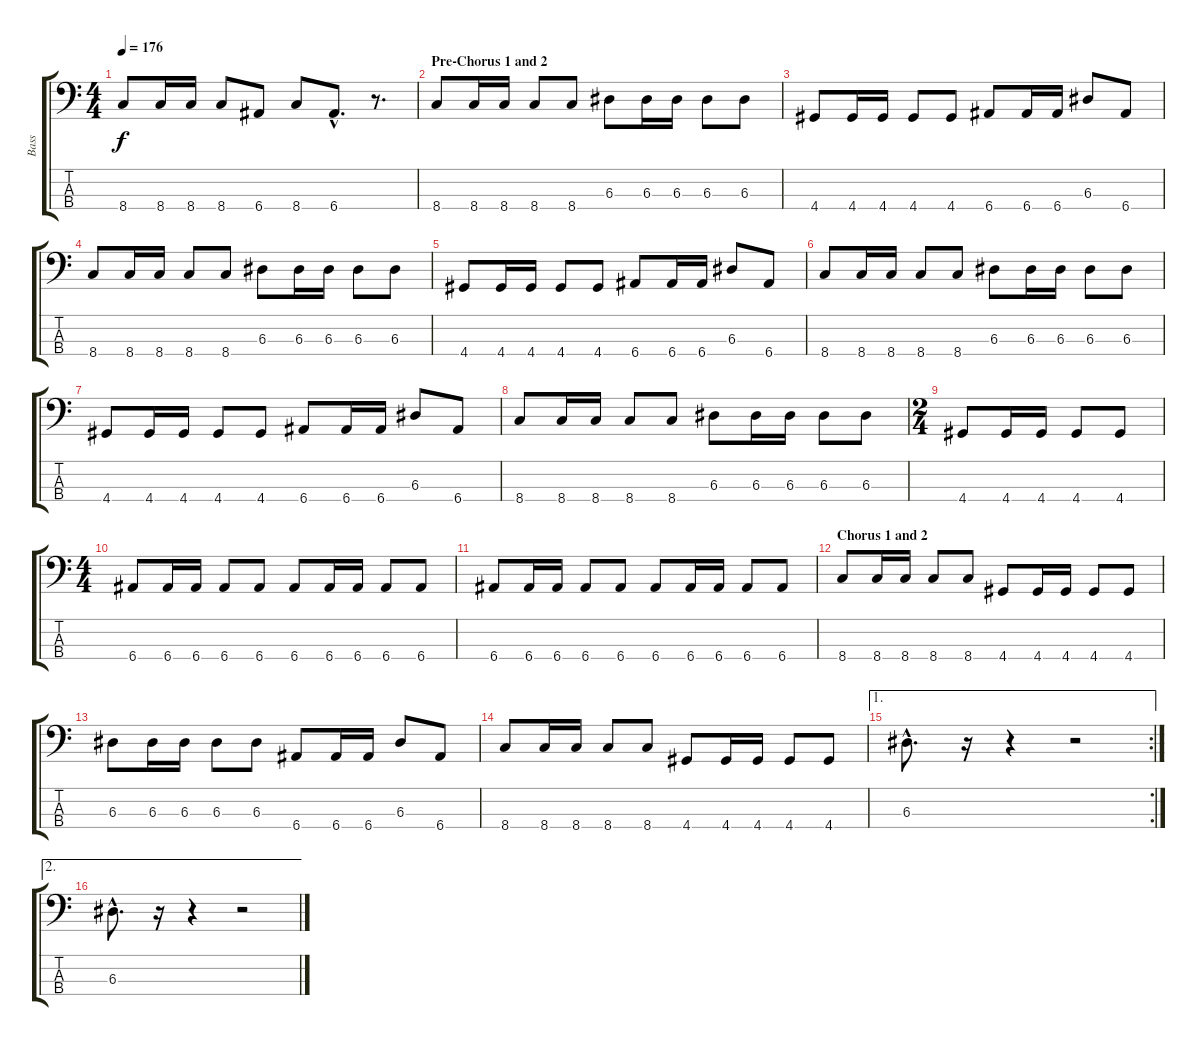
\track ("Bass" "Bass") {instrument electricbasspick}
\staff {score tabs}
\tuning (G2 D2 A1 E1) {hide}
\ts (4 4)
\tempo 176
\clef f4
\ks c
8.4.8{dy f} 8.4.16 8.4.16 8.4.8 6.4.8 8.4.8 6.4{hac}.8{d} r.8{d} |
\section ("" "Pre-Chorus 1 and 2")
8.4.8 8.4.16 8.4.16 8.4.8 8.4.8 6.3.8 6.3.16 6.3.16 6.3.8 6.3.8 |
4.4.8 4.4.16 4.4.16 4.4.8 4.4.8 6.4.8 6.4.16 6.4.16 6.3.8 6.4.8 |
8.4.8 8.4.16 8.4.16 8.4.8 8.4.8 6.3.8 6.3.16 6.3.16 6.3.8 6.3.8 |
4.4.8 4.4.16 4.4.16 4.4.8 4.4.8 6.4.8 6.4.16 6.4.16 6.3.8 6.4.8 |
8.4.8 8.4.16 8.4.16 8.4.8 8.4.8 6.3.8 6.3.16 6.3.16 6.3.8 6.3.8 |
4.4.8 4.4.16 4.4.16 4.4.8 4.4.8 6.4.8 6.4.16 6.4.16 6.3.8 6.4.8 |
8.4.8 8.4.16 8.4.16 8.4.8 8.4.8 6.3.8 6.3.16 6.3.16 6.3.8 6.3.8 |
\ts (2 4)
4.4.8 4.4.16 4.4.16 4.4.8 4.4.8 |
\ts (4 4)
6.4.8 6.4.16 6.4.16 6.4.8 6.4.8 6.4.8 6.4.16 6.4.16 6.4.8 6.4.8 |
6.4.8 6.4.16 6.4.16 6.4.8 6.4.8 6.4.8 6.4.16 6.4.16 6.4.8 6.4.8 |
\section ("" "Chorus 1 and 2")
8.4.8 8.4.16 8.4.16 8.4.8 8.4.8 4.4.8 4.4.16 4.4.16 4.4.8 4.4.8 |
6.3.8 6.3.16 6.3.16 6.3.8 6.3.8 6.4.8 6.4.16 6.4.16 6.3.8 6.4.8 |
8.4.8 8.4.16 8.4.16 8.4.8 8.4.8 4.4.8 4.4.16 4.4.16 4.4.8 4.4.8 |
\ae 1
\rc 2
6.3{hac}.8{d} r.16 r.4 r.2 |
\ae 2
6.3{hac}.8{d} r.16 r.4 r.2
